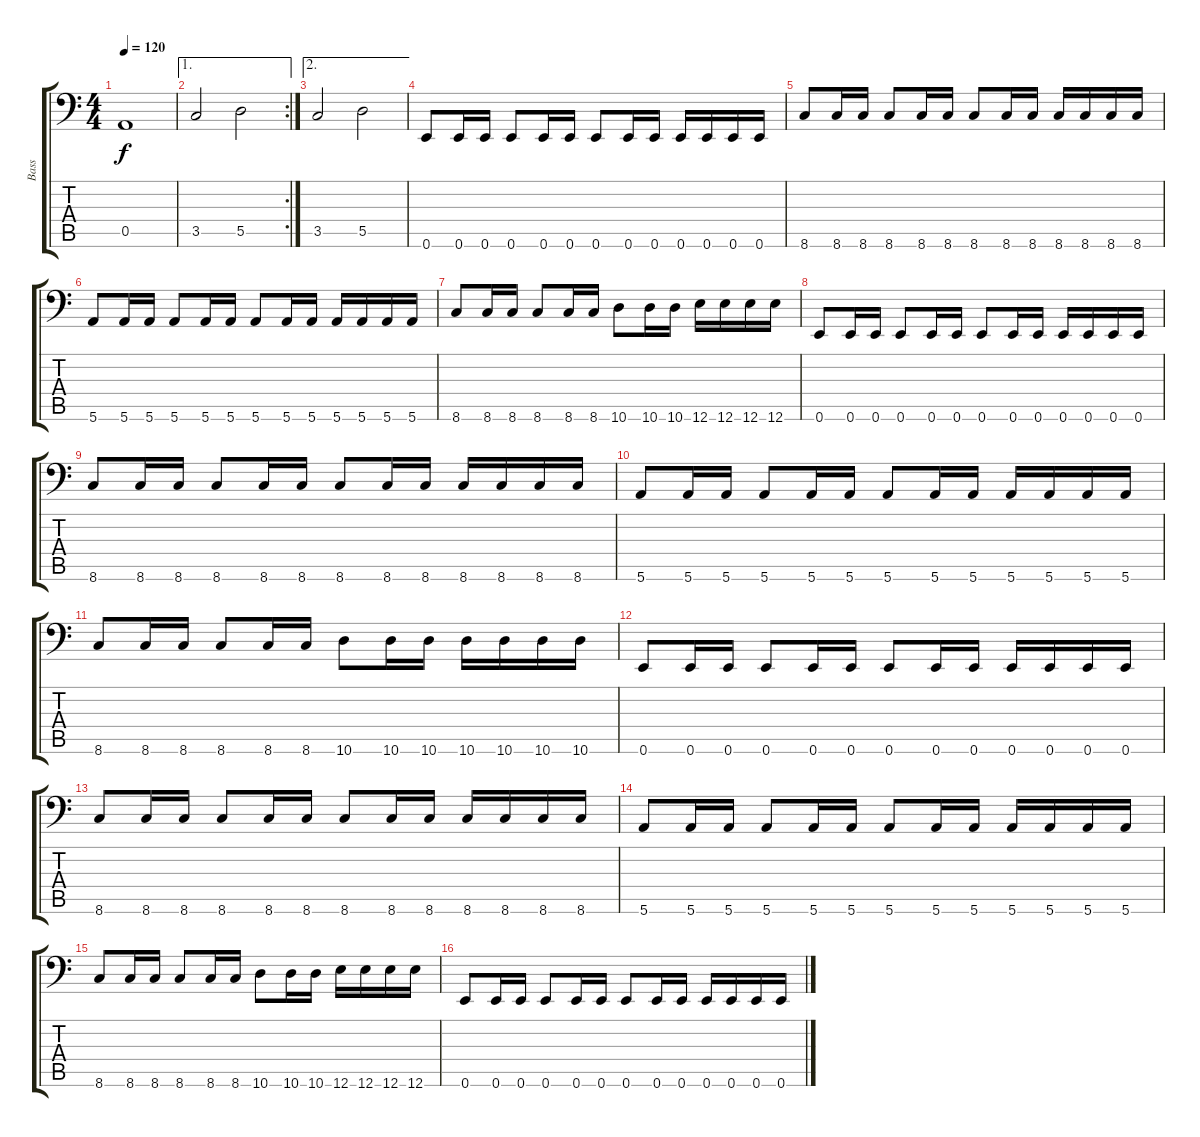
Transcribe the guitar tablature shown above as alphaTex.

\track ("Bass" "Bass") {instrument electricbassfinger}
\staff {score tabs}
\tuning (E3 B2 G2 D2 A1 E1) {hide}
\ts (4 4)
\tempo 120
\clef f4
\ks c
0.5.1{dy f} |
\ae 1
\rc 2
3.5.2 5.5.2 |
\ae 2
3.5.2 5.5.2 |
0.6.8 0.6.16 0.6.16 0.6.8 0.6.16 0.6.16 0.6.8 0.6.16 0.6.16 0.6.16 0.6.16 0.6.16 0.6.16 |
8.6.8 8.6.16 8.6.16 8.6.8 8.6.16 8.6.16 8.6.8 8.6.16 8.6.16 8.6.16 8.6.16 8.6.16 8.6.16 |
5.6.8 5.6.16 5.6.16 5.6.8 5.6.16 5.6.16 5.6.8 5.6.16 5.6.16 5.6.16 5.6.16 5.6.16 5.6.16 |
8.6.8 8.6.16 8.6.16 8.6.8 8.6.16 8.6.16 10.6.8 10.6.16 10.6.16 12.6.16 12.6.16 12.6.16 12.6.16 |
0.6.8 0.6.16 0.6.16 0.6.8 0.6.16 0.6.16 0.6.8 0.6.16 0.6.16 0.6.16 0.6.16 0.6.16 0.6.16 |
8.6.8 8.6.16 8.6.16 8.6.8 8.6.16 8.6.16 8.6.8 8.6.16 8.6.16 8.6.16 8.6.16 8.6.16 8.6.16 |
5.6.8 5.6.16 5.6.16 5.6.8 5.6.16 5.6.16 5.6.8 5.6.16 5.6.16 5.6.16 5.6.16 5.6.16 5.6.16 |
8.6.8 8.6.16 8.6.16 8.6.8 8.6.16 8.6.16 10.6.8 10.6.16 10.6.16 10.6.16 10.6.16 10.6.16 10.6.16 |
0.6.8 0.6.16 0.6.16 0.6.8 0.6.16 0.6.16 0.6.8 0.6.16 0.6.16 0.6.16 0.6.16 0.6.16 0.6.16 |
8.6.8 8.6.16 8.6.16 8.6.8 8.6.16 8.6.16 8.6.8 8.6.16 8.6.16 8.6.16 8.6.16 8.6.16 8.6.16 |
5.6.8 5.6.16 5.6.16 5.6.8 5.6.16 5.6.16 5.6.8 5.6.16 5.6.16 5.6.16 5.6.16 5.6.16 5.6.16 |
8.6.8 8.6.16 8.6.16 8.6.8 8.6.16 8.6.16 10.6.8 10.6.16 10.6.16 12.6.16 12.6.16 12.6.16 12.6.16 |
0.6.8 0.6.16 0.6.16 0.6.8 0.6.16 0.6.16 0.6.8 0.6.16 0.6.16 0.6.16 0.6.16 0.6.16 0.6.16
